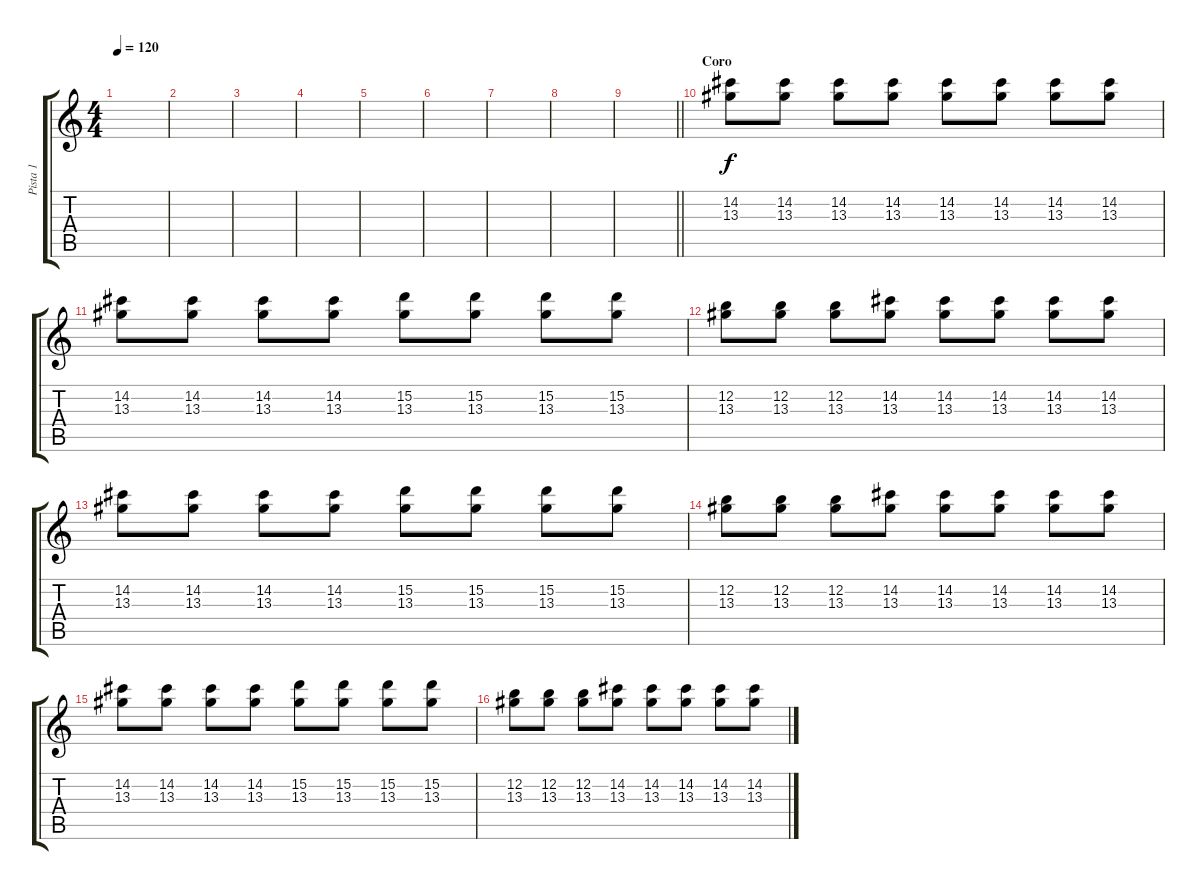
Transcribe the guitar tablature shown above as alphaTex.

\track ("Pista 1" "Pista 1") {instrument overdrivenguitar}
\staff {score tabs}
\tuning (E4 B3 G3 D3 A2 E2) {hide}
\ts (4 4)
\tempo 120
\clef g2
\ks c
|
|
|
|
|
|
|
|
\barLineRight lightlight
|
\section ("" "Coro")
(14.2 13.3).8 (14.2 13.3).8 (14.2 13.3).8 (14.2 13.3).8 (14.2 13.3).8 (14.2 13.3).8 (14.2 13.3).8 (14.2 13.3).8 |
(14.2 13.3).8 (14.2 13.3).8 (14.2 13.3).8 (14.2 13.3).8 (15.2 13.3).8 (15.2 13.3).8 (15.2 13.3).8 (15.2 13.3).8 |
(12.2 13.3).8 (12.2 13.3).8 (12.2 13.3).8 (14.2 13.3).8 (14.2 13.3).8 (14.2 13.3).8 (14.2 13.3).8 (14.2 13.3).8 |
(14.2 13.3).8 (14.2 13.3).8 (14.2 13.3).8 (14.2 13.3).8 (15.2 13.3).8 (15.2 13.3).8 (15.2 13.3).8 (15.2 13.3).8 |
(12.2 13.3).8 (12.2 13.3).8 (12.2 13.3).8 (14.2 13.3).8 (14.2 13.3).8 (14.2 13.3).8 (14.2 13.3).8 (14.2 13.3).8 |
(14.2 13.3).8 (14.2 13.3).8 (14.2 13.3).8 (14.2 13.3).8 (15.2 13.3).8 (15.2 13.3).8 (15.2 13.3).8 (15.2 13.3).8 |
(12.2 13.3).8 (12.2 13.3).8 (12.2 13.3).8 (14.2 13.3).8 (14.2 13.3).8 (14.2 13.3).8 (14.2 13.3).8 (14.2 13.3).8
